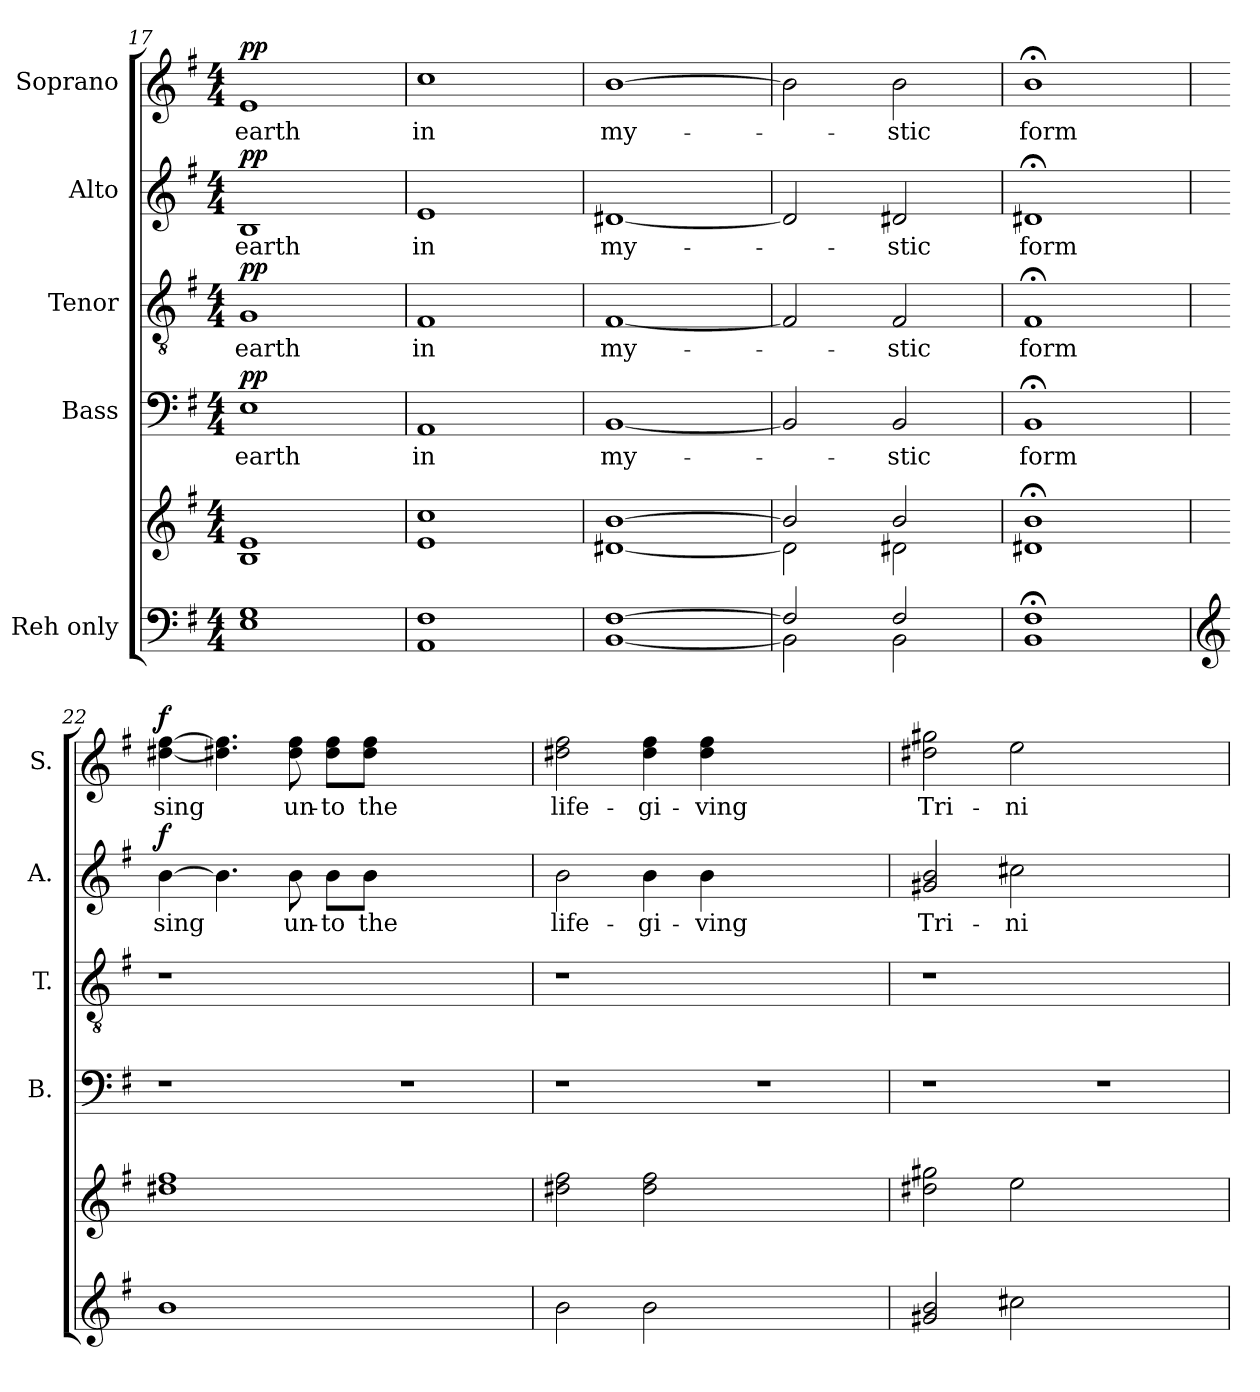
**kern	**kern	**kern	**text	**dynam	**kern	**text	**dynam	**kern	**text	**dynam	**kern	**text	**dynam
*part5	*part5	*part4	*part4	*part4	*part3	*part3	*part3	*part2	*part2	*part2	*part1	*part1	*part1
*staff6	*staff5	*staff4	*staff4	*staff4	*staff3	*staff3	*staff3	*staff2	*staff2	*staff2	*staff1	*staff1	*staff1
*I"Reh only	*	*I"Bass	*	*	*I"Tenor	*	*	*I"Alto	*	*	*I"Soprano	*	*
*	*	*I'B.	*	*	*I'T.	*	*	*I'A.	*	*	*I'S.	*	*
*clefF4	*clefG2	*clefF4	*	*	*clefGv2	*	*	*clefG2	*	*	*clefG2	*	*
*	*	*	*	*	*ITrd7c12	*	*	*	*	*	*	*	*
*k[f#]	*k[f#]	*k[f#]	*	*	*k[f#]	*	*	*k[f#]	*	*	*k[f#]	*	*
*G:	*G:	*G:	*	*	*G:	*	*	*G:	*	*	*G:	*	*
*M4/4	*M4/4	*M4/4	*	*	*M4/4	*	*	*M4/4	*	*	*M4/4	*	*
=17	=17	=17	=17	=17	=17	=17	=17	=17	=17	=17	=17	=17	=17
*^	*^	*	*	*	*	*	*	*	*	*	*	*	*
!	!	!	!	!	!LO:LY:b:color=#000000	!	!	!	!	!	!	!	!	!	!
!	!	!	!	!	!	!	!	!LO:LY:b:color=#000000	!	!	!	!	!	!	!
!	!	!	!	!	!	!	!	!	!	!	!LO:LY:b:color=#000000	!	!	!	!
!	!	!	!	!	!	!	!	!	!	!	!	!	!	!LO:LY:b:color=#000000	!
1Gi	1Ei	1ei	1Bi	1Ei	earth	pp	1GGi	earth	pp	1Bi	earth	pp	1ei	earth	pp
!!LO:PB:g=z
=18	=18	=18	=18	=18	=18	=18	=18	=18	=18	=18	=18	=18	=18	=18	=18
!	!	!	!	!	!LO:LY:b:color=#000000	!	!	!	!	!	!	!	!	!	!
!	!	!	!	!	!	!	!	!LO:LY:b:color=#000000	!	!	!	!	!	!	!
!	!	!	!	!	!	!	!	!	!	!	!LO:LY:b:color=#000000	!	!	!	!
!	!	!	!	!	!	!	!	!	!	!	!	!	!	!LO:LY:b:color=#000000	!
1F#i	1AAi	1cci	1ei	1AAi	in	.	1FF#i	in	.	1ei	in	.	1cci	in	.
=19	=19	=19	=19	=19	=19	=19	=19	=19	=19	=19	=19	=19	=19	=19	=19
!	!	!	!	!	!LO:LY:b:color=#000000	!	!	!	!	!	!	!	!	!	!
!	!	!	!	!	!	!	!	!LO:LY:b:color=#000000	!	!	!	!	!	!	!
!	!	!	!	!	!	!	!	!	!	!	!LO:LY:b:color=#000000	!	!	!	!
!	!	!	!	!	!	!	!	!	!	!	!	!	!	!LO:LY:b:color=#000000	!
[1F#i	[1BBi	[1bi	[1d#Xi	[1BBi	my-	.	[1FF#i	my-	.	[1d#Xi	my-	.	[1bi	my-	.
=20	=20	=20	=20	=20	=20	=20	=20	=20	=20	=20	=20	=20	=20	=20	=20
2F#i/]	2BBi\]	2bi/]	2d#i\]	2BBi/]	.	.	2FF#i/]	.	.	2d#i/]	.	.	2bi\]	.	.
!	!	!	!	!	!LO:LY:b:color=#000000	!	!	!	!	!	!	!	!	!	!
!	!	!	!	!	!	!	!	!LO:LY:b:color=#000000	!	!	!	!	!	!	!
!	!	!	!	!	!	!	!	!	!	!	!LO:LY:b:color=#000000	!	!	!	!
!	!	!	!	!	!	!	!	!	!	!	!	!	!	!LO:LY:b:color=#000000	!
2F#i/	2BBi\	2bi/	2d#Xi\	2BBi/	-stic	.	2FF#i/	-stic	.	2d#Xi/	-stic	.	2bi\	-stic	.
=21	=21	=21	=21	=21	=21	=21	=21	=21	=21	=21	=21	=21	=21	=21	=21
!	!	!	!	!	!LO:LY:b:color=#000000	!	!	!	!	!	!	!	!	!	!
!	!	!	!	!	!	!	!	!LO:LY:b:color=#000000	!	!	!	!	!	!	!
!	!	!	!	!	!	!	!	!	!	!	!LO:LY:b:color=#000000	!	!	!	!
!	!	!	!	!	!	!	!	!	!	!	!	!	!	!LO:LY:b:color=#000000	!
1F#;i	1BBi	1b;i	1d#Xi	1BB;i	form	.	1FF#;i	form	.	1d#X;i	form	.	1b;i	form	.
*v	*v	*	*	*	*	*	*	*	*	*	*	*	*	*	*
*	*v	*v	*	*	*	*	*	*	*	*	*	*	*	*
=22	=22	=22	=22	=22	=22	=22	=22	=22	=22	=22	=22	=22	=22
*clefG2	*	*	*	*	*	*	*	*	*	*	*	*	*
*^	*^	*	*	*	*	*	*	*	*	*	*	*	*
!	!	!	!	!	!	!	!	!	!	!	!LO:LY:b:color=#000000	!	!	!	!
*v	*v	*	*	*	*	*	*	*	*	*	*	*	*	*	*
*	*v	*v	*	*	*	*	*	*	*	*	*	*	*	*
*^	*^	*	*	*	*	*	*	*	*	*	*	*	*
!	!	!	!	!	!	!	!	!	!	!	!	!	!	!LO:LY:b:color=#000000	!
*v	*v	*	*	*	*	*	*	*	*	*	*	*	*	*	*
*	*v	*v	*	*	*	*	*	*	*	*	*	*	*	*
1bi	1dd#Xi 1ff#i	1r	.	.	1r	.	.	[4bi\	sing	f	[4dd#Xi\ [4ff#i	sing	f
.	.	.	.	.	.	.	.	4.bi\]	.	.	4.dd#Xi\] 4.ff#i]	.	.
!	!	!	!	!	!	!	!	!	!LO:LY:b:color=#000000	!	!	!	!
!	!	!	!	!	!	!	!	!	!	!	!	!LO:LY:b:color=#000000	!
.	.	.	.	.	.	.	.	8bi\	un-	.	8dd#i\ 8ff#i	un-	.
!	!	!	!	!	!	!	!	!	!LO:LY:b:color=#000000	!	!	!	!
!	!	!	!	!	!	!	!	!	!	!	!	!LO:LY:b:color=#000000	!
.	.	.	.	.	.	.	.	8bi\L	-to	.	8dd#i\ 8ff#i\L	-to	.
!	!	!	!	!	!	!	!	!	!LO:LY:b:color=#000000	!	!	!	!
!	!	!	!	!	!	!	!	!	!	!	!	!LO:LY:b:color=#000000	!
.	.	.	.	.	.	.	.	8bi\J	the	.	8dd#i\ 8ff#i\J	the	.
1ryy	1ryy	1r	.	.	1ryy	.	.	1ryy	.	.	1ryy	.	.
=23	=23	=23	=23	=23	=23	=23	=23	=23	=23	=23	=23	=23	=23
!	!	!	!	!	!	!	!	!	!LO:LY:b:color=#000000	!	!	!	!
!	!	!	!	!	!	!	!	!	!	!	!	!LO:LY:b:color=#000000	!
2bi\	2dd#Xi\ 2ff#i	1r	.	.	1r	.	.	2bi\	life-	.	2dd#Xi\ 2ff#i	life-	.
!	!	!	!	!	!	!	!	!	!LO:LY:b:color=#000000	!	!	!	!
!	!	!	!	!	!	!	!	!	!	!	!	!LO:LY:b:color=#000000	!
2bi\	2dd#i\ 2ff#i	.	.	.	.	.	.	4bi\	-gi-	.	4dd#i\ 4ff#i	-gi-	.
!	!	!	!	!	!	!	!	!	!LO:LY:b:color=#000000	!	!	!	!
!	!	!	!	!	!	!	!	!	!	!	!	!LO:LY:b:color=#000000	!
.	.	.	.	.	.	.	.	4bi\	-ving	.	4dd#i\ 4ff#i	-ving	.
1ryy	1ryy	1r	.	.	1ryy	.	.	1ryy	.	.	1ryy	.	.
=24	=24	=24	=24	=24	=24	=24	=24	=24	=24	=24	=24	=24	=24
!	!	!	!	!	!	!	!	!	!LO:LY:b:color=#000000	!	!	!	!
!	!	!	!	!	!	!	!	!	!	!	!	!LO:LY:b:color=#000000	!
2g#Xi/ 2bi	2dd#Xi\ 2gg#Xi	1r	.	.	1r	.	.	2g#Xi/ 2bi	Tri-	.	2dd#Xi\ 2gg#Xi	Tri-	.
!	!	!	!	!	!	!	!	!	!LO:LY:b:color=#000000	!	!	!	!
!	!	!	!	!	!	!	!	!	!	!	!	!LO:LY:b:color=#000000	!
2cc#Xi\	2eei\	.	.	.	.	.	.	2cc#Xi\	-ni-	.	2eei\	-ni-	.
1ryy	1ryy	1r	.	.	1ryy	.	.	1ryy	.	.	1ryy	.	.
=	=	=	=	=	=	=	=	=	=	=	=	=	=
*-	*-	*-	*-	*-	*-	*-	*-	*-	*-	*-	*-	*-	*-
